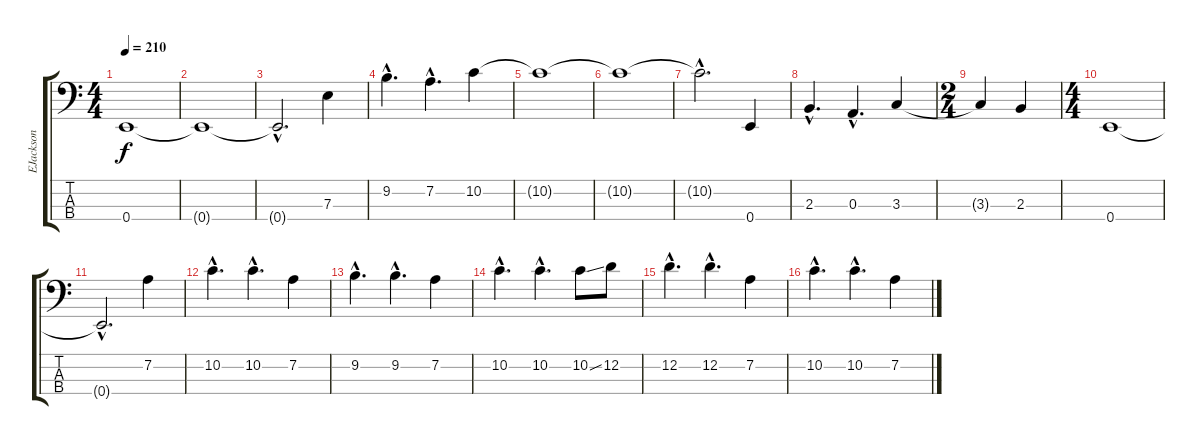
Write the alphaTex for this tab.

\track ("EJackson" "EJackson") {instrument electricbassfinger}
\staff {score tabs}
\tuning (G2 D2 A1 E1) {hide}
\ts (4 4)
\tempo 210
\clef f4
\ks c
0.4.1{dy f} |
0.4{t}.1 |
0.4{hac t}.2{d} 7.3.4 |
9.2{hac}.4{d} 7.2{hac}.4{d} 10.2.4 |
10.2{t}.1 |
10.2{t}.1 |
10.2{hac t}.2{d} 0.4.4 |
2.3{hac}.4{d} 0.3{hac}.4{d} 3.3.4 |
\ts (2 4)
3.3{t}.4 2.3.4 |
\ts (4 4)
0.4.1 |
0.4{hac t}.2{d} 7.2.4 |
10.2{hac}.4{d} 10.2{hac}.4{d} 7.2.4 |
9.2{hac}.4{d} 9.2{hac}.4{d} 7.2.4 |
10.2{hac}.4{d} 10.2{hac}.4{d} 10.2{ss}.8 12.2.8 |
12.2{hac}.4{d} 12.2{hac}.4{d} 7.2.4 |
10.2{hac}.4{d} 10.2{hac}.4{d} 7.2.4
